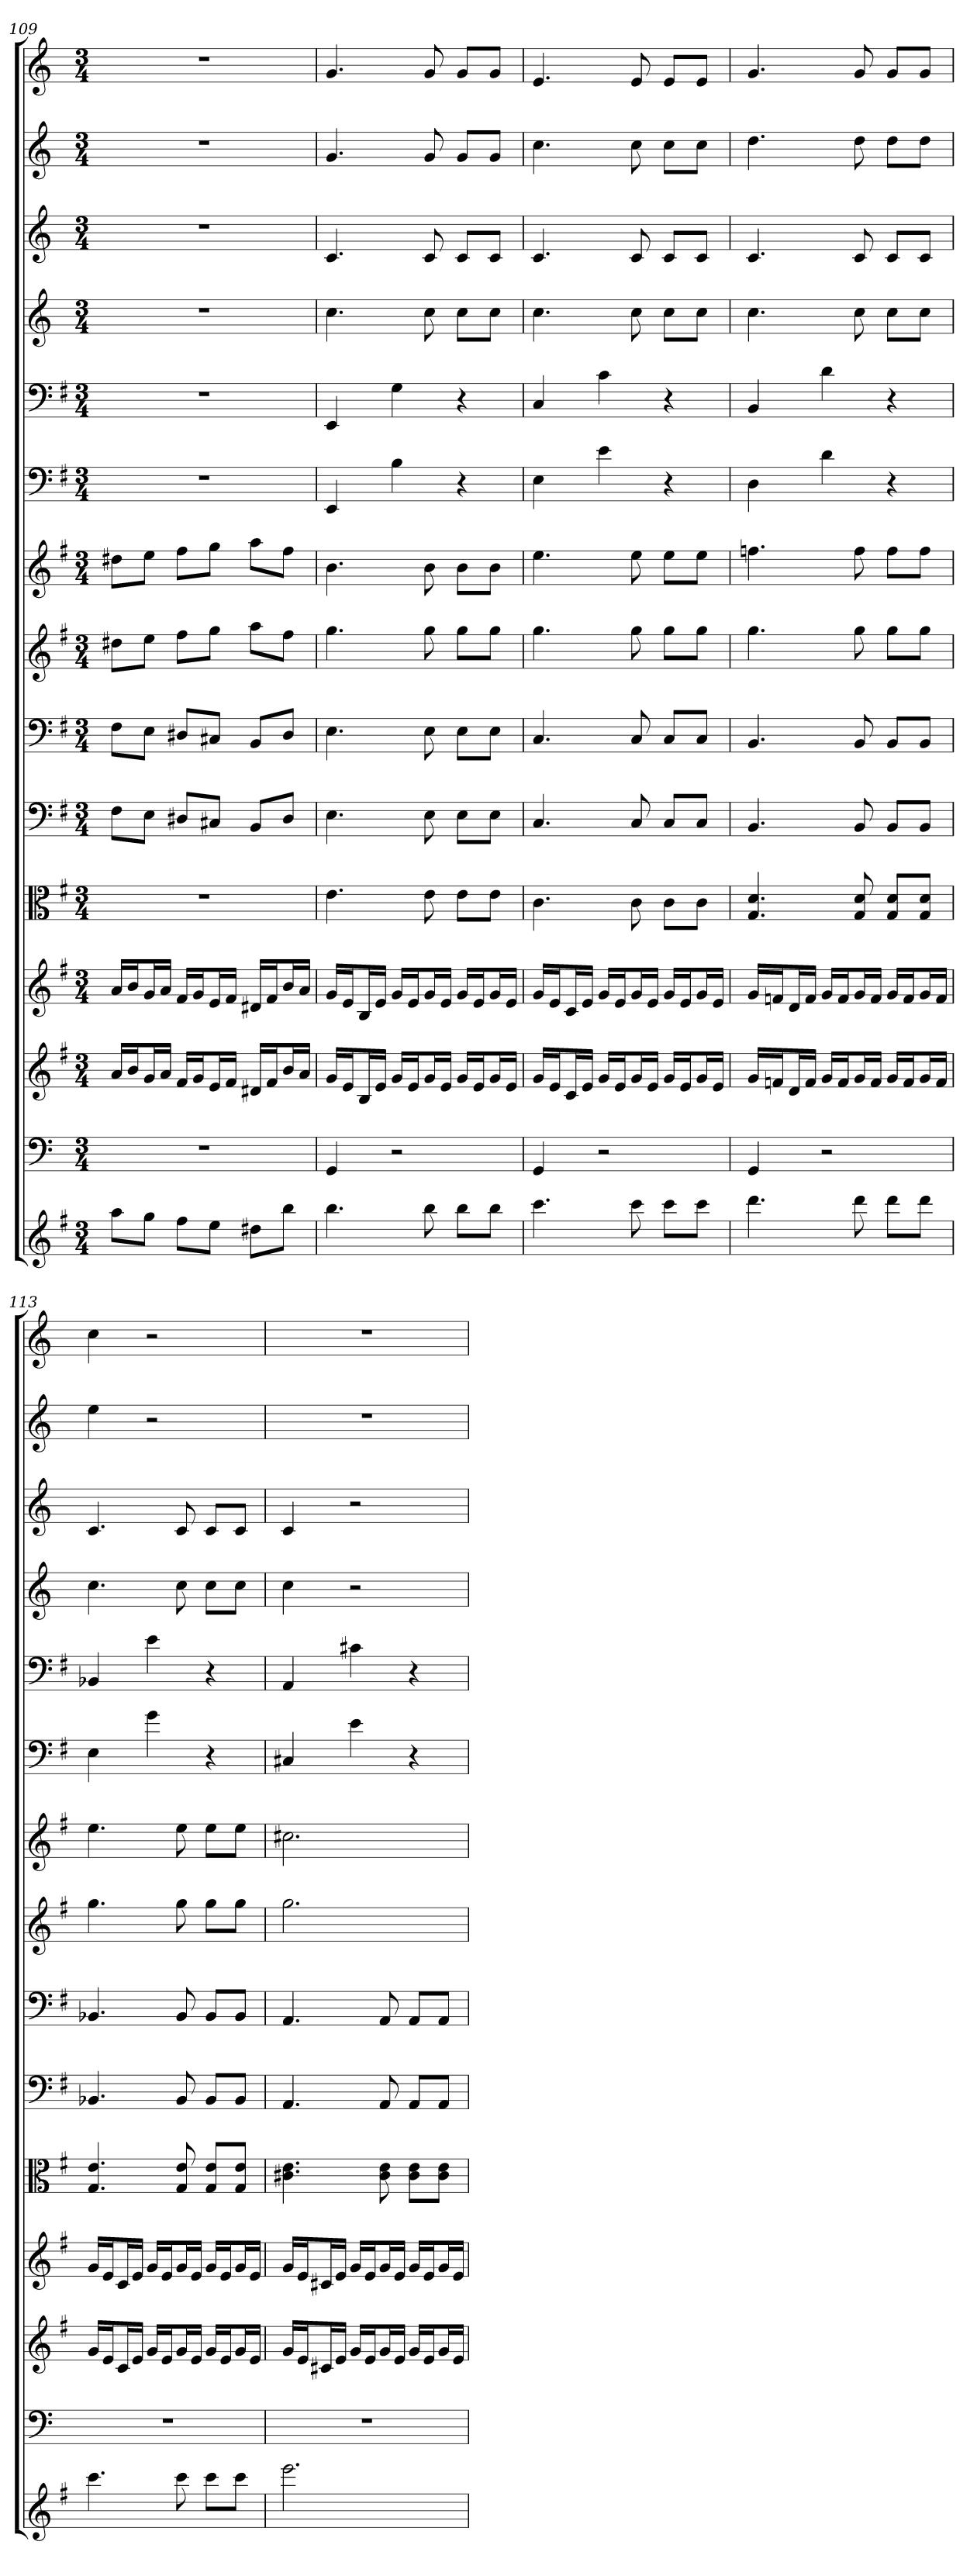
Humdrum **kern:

**kern	**kern	**kern	**kern	**kern	**kern	**kern	**kern	**kern	**kern	**kern	**kern	**kern	**kern	**kern
*part15	*part14	*part13	*part12	*part11	*part10	*part9	*part8	*part7	*part6	*part5	*part4	*part3	*part2	*part1
*staff15	*staff14	*staff13	*staff12	*staff11	*staff10	*staff9	*staff8	*staff7	*staff6	*staff5	*staff4	*staff3	*staff2	*staff1
*	*clefF4	*	*	*clefC3	*clefF4	*clefF4	*	*	*clefF4	*clefF4	*	*	*	*
*k[f#]	*k[]	*k[f#]	*k[f#]	*k[f#]	*k[f#]	*k[f#]	*k[f#]	*k[f#]	*k[f#]	*k[f#]	*k[]	*k[]	*k[]	*k[]
*M3/4	*M3/4	*M3/4	*M3/4	*M3/4	*M3/4	*M3/4	*M3/4	*M3/4	*M3/4	*M3/4	*M3/4	*M3/4	*M3/4	*M3/4
=109	=109	=109	=109	=109	=109	=109	=109	=109	=109	=109	=109	=109	=109	=109
8aaL	2.r	16aLL	16aLL	2.r	8F#\L	8F#\L	8dd#XL	8dd#XL	2.r	2.r	2.r	2.r	2.r	2.r
.	.	16bJ	16bJ	.	.	.	.	.	.	.	.	.	.	.
8ggJ	.	16gL	16gL	.	8E\J	8E\J	8eeJ	8eeJ	.	.	.	.	.	.
.	.	16aJJ	16aJJ	.	.	.	.	.	.	.	.	.	.	.
8ff#L	.	16f#LL	16f#LL	.	8D#X/L	8D#X/L	8ff#L	8ff#L	.	.	.	.	.	.
.	.	16gJ	16gJ	.	.	.	.	.	.	.	.	.	.	.
8eeJ	.	16eL	16eL	.	8C#X/J	8C#X/J	8ggJ	8ggJ	.	.	.	.	.	.
.	.	16f#JJ	16f#JJ	.	.	.	.	.	.	.	.	.	.	.
8dd#XL	.	16d#XLL	16d#XLL	.	8BB/L	8BB/L	8aaL	8aaL	.	.	.	.	.	.
.	.	16f#J	16f#J	.	.	.	.	.	.	.	.	.	.	.
8bbJ	.	16bL	16bL	.	8D#/J	8D#/J	8ff#J	8ff#J	.	.	.	.	.	.
.	.	16aJJ	16aJJ	.	.	.	.	.	.	.	.	.	.	.
=110	=110	=110	=110	=110	=110	=110	=110	=110	=110	=110	=110	=110	=110	=110
4.bb	4GG	16gLL	16gLL	4.e	4.E	4.E	4.gg	4.b	4EE	4EE	4.cc	4.c	4.g	4.g
.	.	16eJ	16eJ	.	.	.	.	.	.	.	.	.	.	.
.	.	16BL	16BL	.	.	.	.	.	.	.	.	.	.	.
.	.	16eJJ	16eJJ	.	.	.	.	.	.	.	.	.	.	.
.	2r	16gLL	16gLL	.	.	.	.	.	4B	4G	.	.	.	.
.	.	16eJ	16eJ	.	.	.	.	.	.	.	.	.	.	.
8bb	.	16gL	16gL	8e	8E	8E	8gg	8b	.	.	8cc	8c	8g	8g
.	.	16eJJ	16eJJ	.	.	.	.	.	.	.	.	.	.	.
8bbL	.	16gLL	16gLL	8e\L	8E\L	8E\L	8ggL	8bL	4r	4r	8ccL	8cL	8gL	8gL
.	.	16eJ	16eJ	.	.	.	.	.	.	.	.	.	.	.
8bbJ	.	16gL	16gL	8e\J	8E\J	8E\J	8ggJ	8bJ	.	.	8ccJ	8cJ	8gJ	8gJ
.	.	16eJJ	16eJJ	.	.	.	.	.	.	.	.	.	.	.
=111	=111	=111	=111	=111	=111	=111	=111	=111	=111	=111	=111	=111	=111	=111
4.ccc	4GG	16gLL	16gLL	4.c	4.C	4.C	4.gg	4.ee	4E	4C	4.cc	4.c	4.cc	4.e
.	.	16eJ	16eJ	.	.	.	.	.	.	.	.	.	.	.
.	.	16cL	16cL	.	.	.	.	.	.	.	.	.	.	.
.	.	16eJJ	16eJJ	.	.	.	.	.	.	.	.	.	.	.
.	2r	16gLL	16gLL	.	.	.	.	.	4e	4c	.	.	.	.
.	.	16eJ	16eJ	.	.	.	.	.	.	.	.	.	.	.
8ccc	.	16gL	16gL	8c	8C	8C	8gg	8ee	.	.	8cc	8c	8cc	8e
.	.	16eJJ	16eJJ	.	.	.	.	.	.	.	.	.	.	.
8cccL	.	16gLL	16gLL	8c\L	8C/L	8C/L	8ggL	8eeL	4r	4r	8ccL	8cL	8ccL	8eL
.	.	16eJ	16eJ	.	.	.	.	.	.	.	.	.	.	.
8cccJ	.	16gL	16gL	8c\J	8C/J	8C/J	8ggJ	8eeJ	.	.	8ccJ	8cJ	8ccJ	8eJ
.	.	16eJJ	16eJJ	.	.	.	.	.	.	.	.	.	.	.
=112	=112	=112	=112	=112	=112	=112	=112	=112	=112	=112	=112	=112	=112	=112
4.ddd	4GG	16gLL	16gLL	4.G 4.d	4.BB	4.BB	4.gg	4.ffn	4D	4BB	4.cc	4.c	4.dd	4.g
.	.	16fnJ	16fnJ	.	.	.	.	.	.	.	.	.	.	.
.	.	16dL	16dL	.	.	.	.	.	.	.	.	.	.	.
.	.	16fJJ	16fJJ	.	.	.	.	.	.	.	.	.	.	.
.	2r	16gLL	16gLL	.	.	.	.	.	4d	4d	.	.	.	.
.	.	16fJ	16fJ	.	.	.	.	.	.	.	.	.	.	.
8ddd	.	16gL	16gL	8G 8d	8BB	8BB	8gg	8ff	.	.	8cc	8c	8dd	8g
.	.	16fJJ	16fJJ	.	.	.	.	.	.	.	.	.	.	.
8dddL	.	16gLL	16gLL	8G/ 8d/L	8BB/L	8BB/L	8ggL	8ffL	4r	4r	8ccL	8cL	8ddL	8gL
.	.	16fJ	16fJ	.	.	.	.	.	.	.	.	.	.	.
8dddJ	.	16gL	16gL	8G/ 8d/J	8BB/J	8BB/J	8ggJ	8ffJ	.	.	8ccJ	8cJ	8ddJ	8gJ
.	.	16fJJ	16fJJ	.	.	.	.	.	.	.	.	.	.	.
=113	=113	=113	=113	=113	=113	=113	=113	=113	=113	=113	=113	=113	=113	=113
4.ccc	2.r	16gLL	16gLL	4.G 4.e	4.BB-X	4.BB-X	4.gg	4.ee	4E	4BB-X	4.cc	4.c	4ee	4cc
.	.	16eJ	16eJ	.	.	.	.	.	.	.	.	.	.	.
.	.	16cL	16cL	.	.	.	.	.	.	.	.	.	.	.
.	.	16eJJ	16eJJ	.	.	.	.	.	.	.	.	.	.	.
.	.	16gLL	16gLL	.	.	.	.	.	4g	4e	.	.	2r	2r
.	.	16eJ	16eJ	.	.	.	.	.	.	.	.	.	.	.
8ccc	.	16gL	16gL	8G 8e	8BB-	8BB-	8gg	8ee	.	.	8cc	8c	.	.
.	.	16eJJ	16eJJ	.	.	.	.	.	.	.	.	.	.	.
8cccL	.	16gLL	16gLL	8G/ 8e/L	8BB-/L	8BB-/L	8ggL	8eeL	4r	4r	8ccL	8cL	.	.
.	.	16eJ	16eJ	.	.	.	.	.	.	.	.	.	.	.
8cccJ	.	16gL	16gL	8G/ 8e/J	8BB-/J	8BB-/J	8ggJ	8eeJ	.	.	8ccJ	8cJ	.	.
.	.	16eJJ	16eJJ	.	.	.	.	.	.	.	.	.	.	.
=114	=114	=114	=114	=114	=114	=114	=114	=114	=114	=114	=114	=114	=114	=114
2.eee	2.r	16gLL	16gLL	4.c#X 4.e	4.AA	4.AA	2.gg	2.cc#X	4C#X	4AA	4cc	4c	2.r	2.r
.	.	16eJ	16eJ	.	.	.	.	.	.	.	.	.	.	.
.	.	16c#XL	16c#XL	.	.	.	.	.	.	.	.	.	.	.
.	.	16eJJ	16eJJ	.	.	.	.	.	.	.	.	.	.	.
.	.	16gLL	16gLL	.	.	.	.	.	4e	4c#X	2r	2r	.	.
.	.	16eJ	16eJ	.	.	.	.	.	.	.	.	.	.	.
.	.	16gL	16gL	8c# 8e	8AA	8AA	.	.	.	.	.	.	.	.
.	.	16eJJ	16eJJ	.	.	.	.	.	.	.	.	.	.	.
.	.	16gLL	16gLL	8c#\ 8e\L	8AA/L	8AA/L	.	.	4r	4r	.	.	.	.
.	.	16eJ	16eJ	.	.	.	.	.	.	.	.	.	.	.
.	.	16gL	16gL	8c#\ 8e\J	8AA/J	8AA/J	.	.	.	.	.	.	.	.
.	.	16eJJ	16eJJ	.	.	.	.	.	.	.	.	.	.	.
=	=	=	=	=	=	=	=	=	=	=	=	=	=	=
*-	*-	*-	*-	*-	*-	*-	*-	*-	*-	*-	*-	*-	*-	*-
